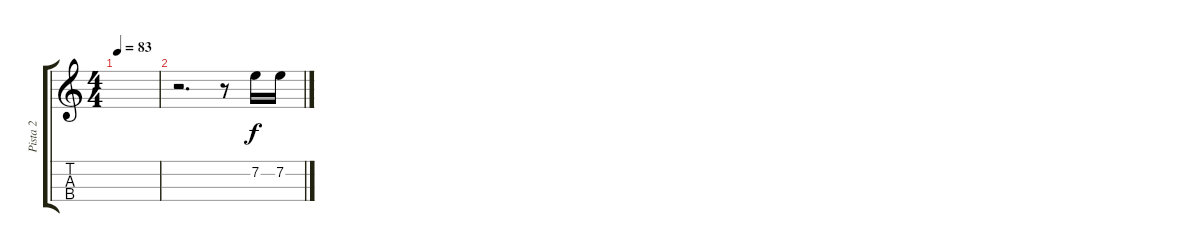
\track ("Pista 2" "Pista 2") {instrument shamisen}
\staff {score tabs}
\tuning (E5 A4 D4 G3) {hide}
\ts (4 4)
\tempo 83
\clef g2
\ks c
|
r.2{d} r.8 7.2.16 7.2.16
